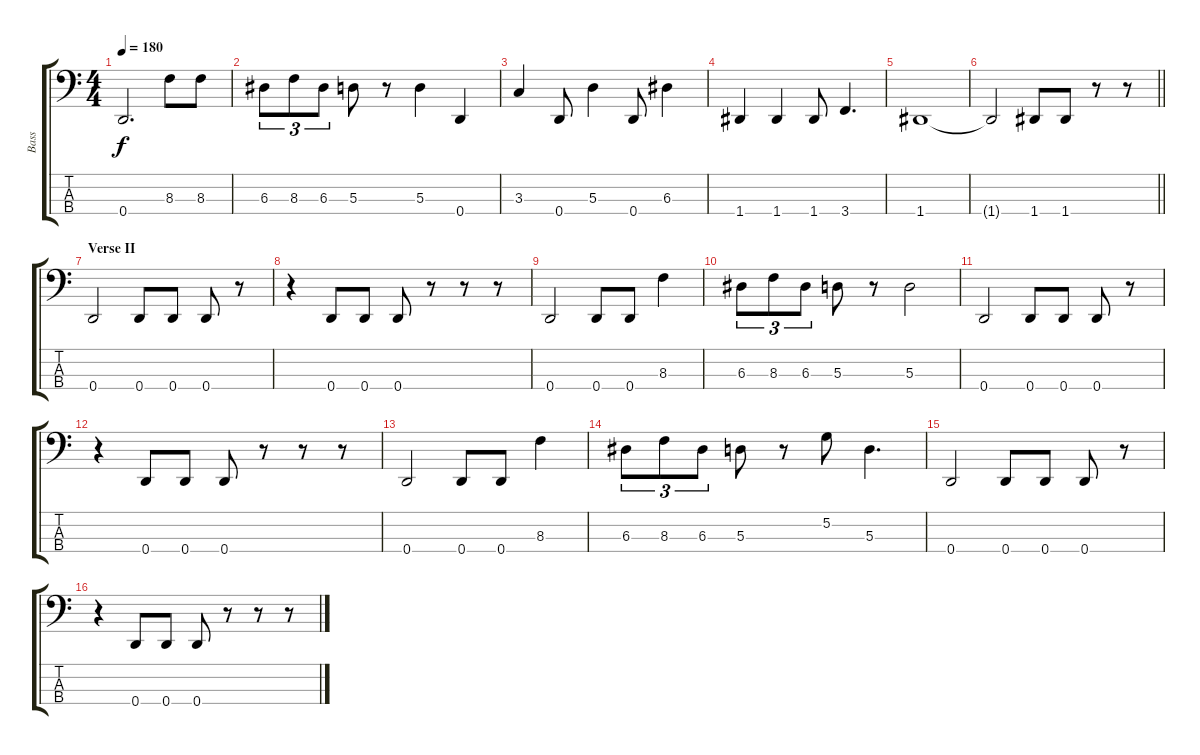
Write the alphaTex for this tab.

\track ("Bass" "Bass") {instrument electricbassfinger}
\staff {score tabs}
\tuning (G2 D2 A1 D1) {hide}
\ts (4 4)
\tempo 180
\clef f4
\ks c
0.4.2{d dy f} 8.3.8 8.3.8 |
6.3.8{tu (3 2)} 8.3.8{tu (3 2)} 6.3.8{tu (3 2)} 5.3.8 r.8 5.3.4 0.4.4 |
3.3.4 0.4.8 5.3.4 0.4.8 6.3.4 |
1.4.4 1.4.4 1.4.8 3.4.4{d} |
1.4.1 |
\barLineRight lightlight
1.4{t}.2 1.4.8 1.4.8 r.8 r.8 |
\section ("" "Verse II")
0.4.2 0.4.8 0.4.8 0.4.8 r.8 |
r.4 0.4.8 0.4.8 0.4.8 r.8 r.8 r.8 |
0.4.2 0.4.8 0.4.8 8.3.4 |
6.3.8{tu (3 2)} 8.3.8{tu (3 2)} 6.3.8{tu (3 2)} 5.3.8 r.8 5.3.2 |
0.4.2 0.4.8 0.4.8 0.4.8 r.8 |
r.4 0.4.8 0.4.8 0.4.8 r.8 r.8 r.8 |
0.4.2 0.4.8 0.4.8 8.3.4 |
6.3.8{tu (3 2)} 8.3.8{tu (3 2)} 6.3.8{tu (3 2)} 5.3.8 r.8 5.2.8 5.3.4{d} |
0.4.2 0.4.8 0.4.8 0.4.8 r.8 |
r.4 0.4.8 0.4.8 0.4.8 r.8 r.8 r.8
